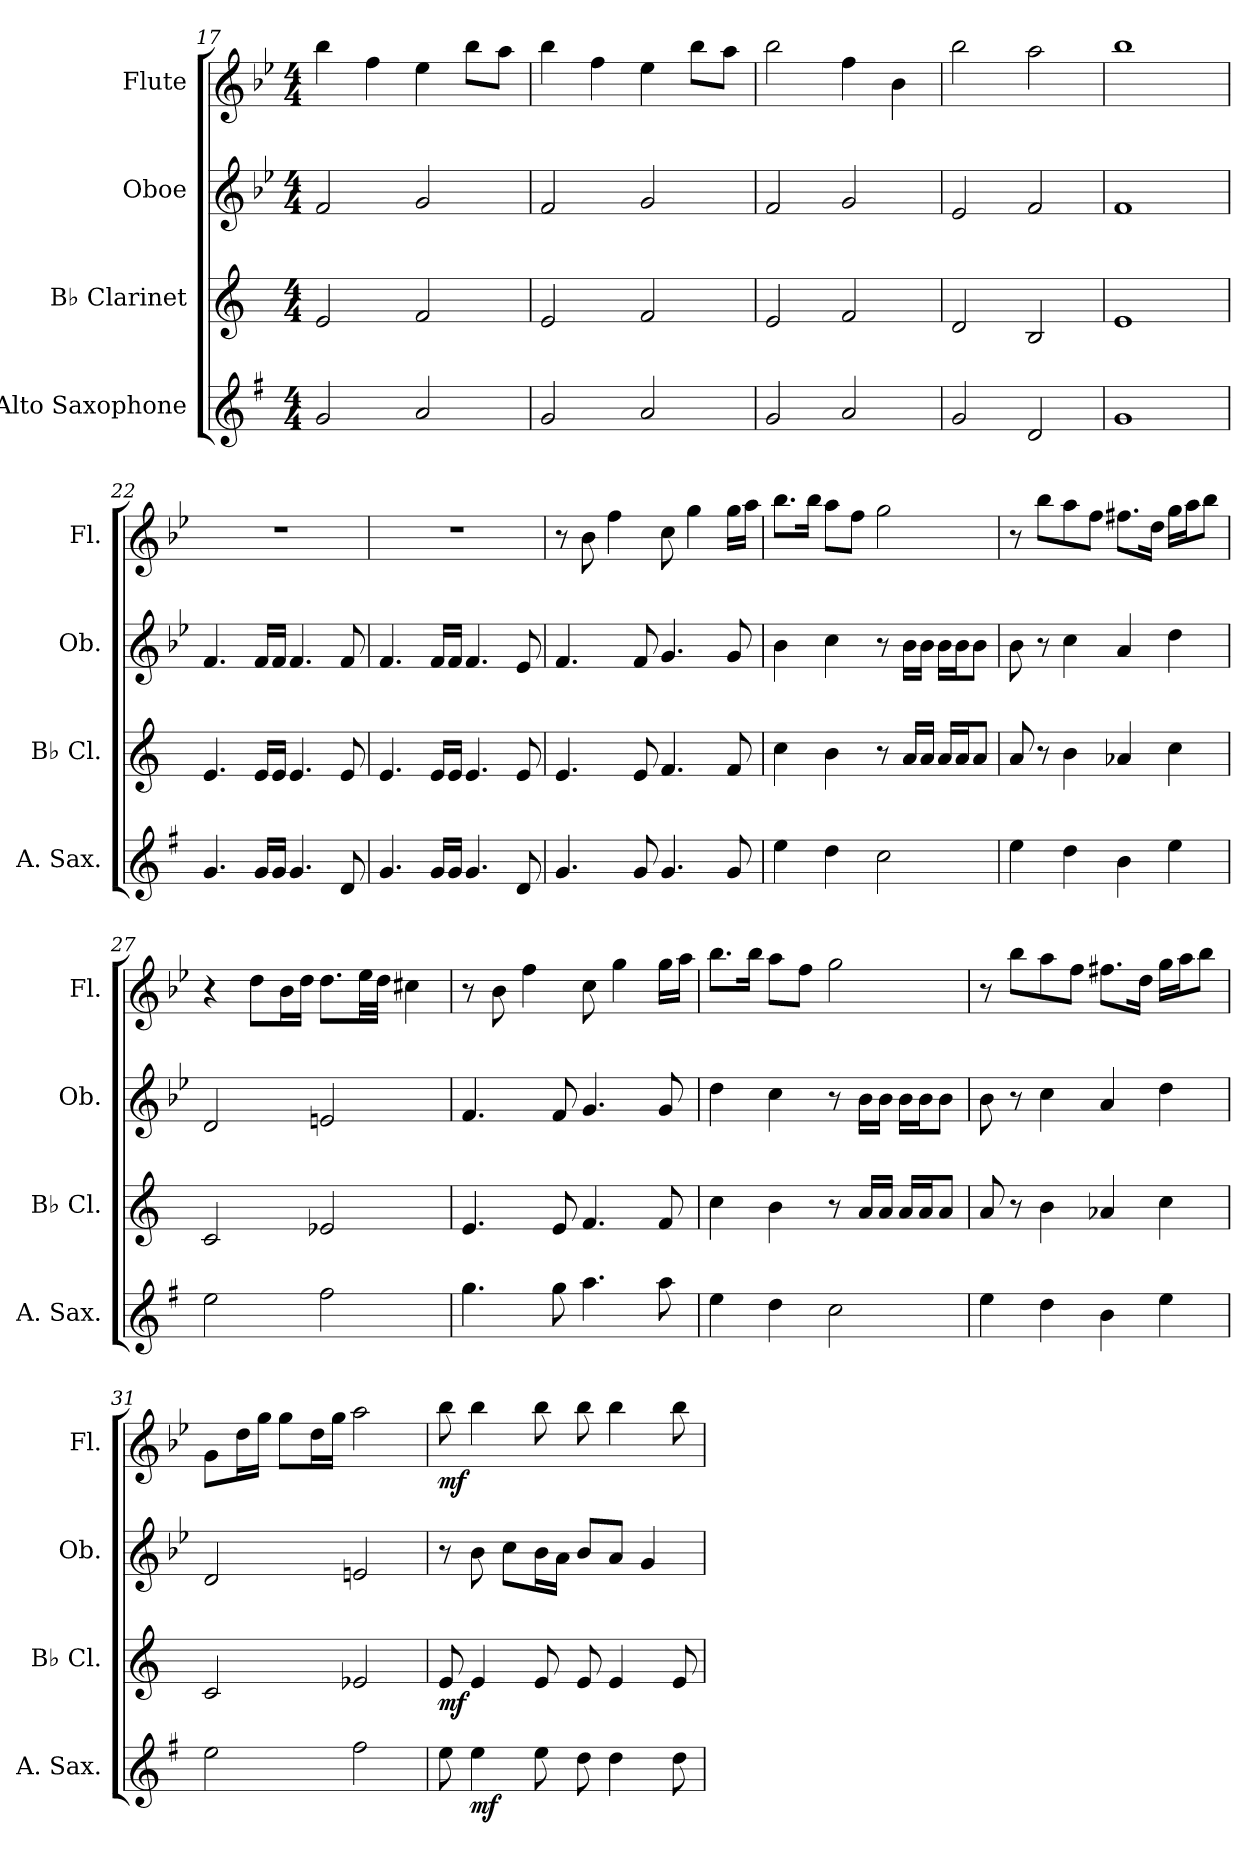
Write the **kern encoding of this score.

**kern	**dynam	**kern	**dynam	**kern	**kern	**dynam
*part4	*part4	*part3	*part3	*part2	*part1	*part1
*staff4	*staff4	*staff3	*staff3	*staff2	*staff1	*staff1
*I"Alto Saxophone	*	*I"B♭ Clarinet	*	*I"Oboe	*I"Flute	*
*I'A. Sax.	*	*I'B♭ Cl.	*	*I'Ob.	*I'Fl.	*
*clefG2	*	*clefG2	*	*clefG2	*clefG2	*
*ITrd5c9	*	*ITrd1c2	*	*	*	*
*k[b-e-]	*	*k[b-e-]	*	*k[b-e-]	*k[b-e-]	*
*M4/4	*	*M4/4	*	*M4/4	*M4/4	*
=17	=17	=17	=17	=17	=17	=17
2B-/	.	2d/	.	2f/	4bb-\	.
.	.	.	.	.	4ff\	.
2c/	.	2e-/	.	2g/	4ee-\	.
.	.	.	.	.	8bb-\L	.
.	.	.	.	.	8aa\J	.
=18	=18	=18	=18	=18	=18	=18
2B-/	.	2d/	.	2f/	4bb-\	.
.	.	.	.	.	4ff\	.
2c/	.	2e-/	.	2g/	4ee-\	.
.	.	.	.	.	8bb-\L	.
.	.	.	.	.	8aa\J	.
=19	=19	=19	=19	=19	=19	=19
2B-/	.	2d/	.	2f/	2bb-\	.
2c/	.	2e-/	.	2g/	4ff\	.
.	.	.	.	.	4b-\	.
=20	=20	=20	=20	=20	=20	=20
2B-/	.	2c/	.	2e-/	2bb-\	.
2F/	.	2A/	.	2f/	2aa\	.
=21	=21	=21	=21	=21	=21	=21
*	*	*	*	*	*MM90	*
1B-	.	1d	.	1f	1bb-	.
=22	=22	=22	=22	=22	=22	=22
4.B-/	.	4.d/	.	4.f/	1r	.
16B-/LL	.	16d/LL	.	16f/LL	.	.
16B-/JJ	.	16d/JJ	.	16f/JJ	.	.
4.B-/	.	4.d/	.	4.f/	.	.
8F/	.	8d/	.	8f/	.	.
!!LO:LB:g=z
=23	=23	=23	=23	=23	=23	=23
4.B-/	.	4.d/	.	4.f/	1r	.
16B-/LL	.	16d/LL	.	16f/LL	.	.
16B-/JJ	.	16d/JJ	.	16f/JJ	.	.
4.B-/	.	4.d/	.	4.f/	.	.
8F/	.	8d/	.	8e-/	.	.
=24	=24	=24	=24	=24	=24	=24
4.B-/	.	4.d/	.	4.f/	8r	.
.	.	.	.	.	8b-\	.
.	.	.	.	.	4ff\	.
8B-/	.	8d/	.	8f/	.	.
4.B-/	.	4.e-/	.	4.g/	8cc\	.
.	.	.	.	.	4gg\	.
8B-/	.	8e-/	.	8g/	16gg\LL	.
.	.	.	.	.	16aa\JJ	.
=25	=25	=25	=25	=25	=25	=25
4g\	.	4b-\	.	4b-\	8.bb-\L	.
.	.	.	.	.	16bb-\Jk	.
4f\	.	4a\	.	4cc\	8aa\L	.
.	.	.	.	.	8ff\J	.
2e-\	.	8r	.	8r	2gg\	.
.	.	16g/LL	.	16b-\LL	.	.
.	.	16g/JJ	.	16b-\JJ	.	.
.	.	16g/LL	.	16b-\LL	.	.
.	.	16g/J	.	16b-\J	.	.
.	.	8g/J	.	8b-\J	.	.
=26	=26	=26	=26	=26	=26	=26
4g\	.	8g/	.	8b-\	8r	.
.	.	8r	.	8r	8bb-\L	.
4f\	.	4a\	.	4cc\	8aa\	.
.	.	.	.	.	8ff\J	.
4d\	.	4g-X/	.	4a/	8.ff#X\L	.
.	.	.	.	.	16dd\Jk	.
4g\	.	4b-\	.	4dd\	16gg\LL	.
.	.	.	.	.	16aa\J	.
.	.	.	.	.	8bb-\J	.
!!LO:LB:g=z
=27	=27	=27	=27	=27	=27	=27
2g\	.	2B-/	.	2d/	4r	.
.	.	.	.	.	8dd\L	.
.	.	.	.	.	16b-\L	.
.	.	.	.	.	16dd\JJ	.
2a\	.	2d-X/	.	2en/	8.dd\L	.
.	.	.	.	.	32ee-\LL	.
.	.	.	.	.	32dd\JJJ	.
.	.	.	.	.	4cc#X\	.
=28	=28	=28	=28	=28	=28	=28
4.b-\	.	4.d/	.	4.f/	8r	.
.	.	.	.	.	8b-\	.
.	.	.	.	.	4ff\	.
8b-\	.	8d/	.	8f/	.	.
4.cc\	.	4.e-/	.	4.g/	8cc\	.
.	.	.	.	.	4gg\	.
8cc\	.	8e-/	.	8g/	16gg\LL	.
.	.	.	.	.	16aa\JJ	.
=29	=29	=29	=29	=29	=29	=29
4g\	.	4b-\	.	4dd\	8.bb-\L	.
.	.	.	.	.	16bb-\Jk	.
4f\	.	4a\	.	4cc\	8aa\L	.
.	.	.	.	.	8ff\J	.
2e-\	.	8r	.	8r	2gg\	.
.	.	16g/LL	.	16b-\LL	.	.
.	.	16g/JJ	.	16b-\JJ	.	.
.	.	16g/LL	.	16b-\LL	.	.
.	.	16g/J	.	16b-\J	.	.
.	.	8g/J	.	8b-\J	.	.
=30	=30	=30	=30	=30	=30	=30
4g\	.	8g/	.	8b-\	8r	.
.	.	8r	.	8r	8bb-\L	.
4f\	.	4a\	.	4cc\	8aa\	.
.	.	.	.	.	8ff\J	.
4d\	.	4g-X/	.	4a/	8.ff#X\L	.
.	.	.	.	.	16dd\Jk	.
4g\	.	4b-\	.	4dd\	16gg\LL	.
.	.	.	.	.	16aa\J	.
.	.	.	.	.	8bb-\J	.
!!LO:PB:g=z
=31	=31	=31	=31	=31	=31	=31
2g\	.	2B-/	.	2d/	8g\L	.
.	.	.	.	.	16dd\L	.
.	.	.	.	.	16gg\JJ	.
.	.	.	.	.	8gg\L	.
.	.	.	.	.	16dd\L	.
.	.	.	.	.	16gg\JJ	.
2a\	.	2d-X/	.	2en/	2aa\	.
=32	=32	=32	=32	=32	=32	=32
!	!	!	!LO:DY:b	!	!	!LO:DY:b
8g\	.	8d/	mf	8r	8bb-\	mf
!	!LO:DY:b	!	!	!	!	!
4g\	mf	4d/	.	8b-\	4bb-\	.
.	.	.	.	8cc\L	.	.
8g\	.	8d/	.	16b-\L	8bb-\	.
.	.	.	.	16a\JJ	.	.
8f\	.	8d/	.	8b-/L	8bb-\	.
4f\	.	4d/	.	8a/J	4bb-\	.
.	.	.	.	4g/	.	.
8f\	.	8d/	.	.	8bb-\	.
=	=	=	=	=	=	=
*-	*-	*-	*-	*-	*-	*-
